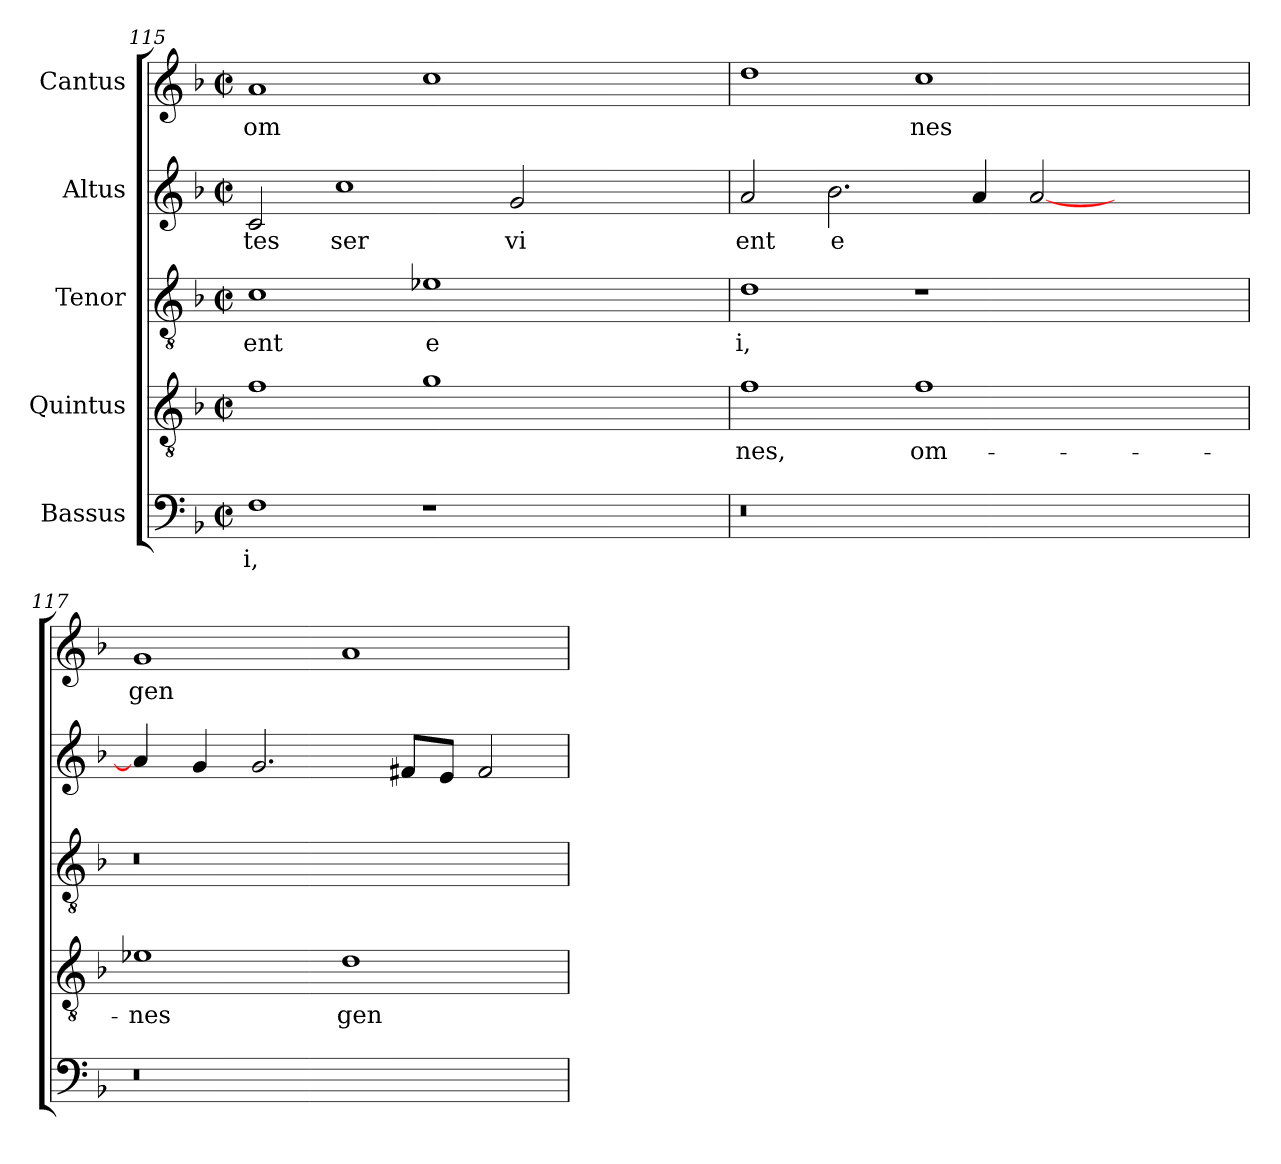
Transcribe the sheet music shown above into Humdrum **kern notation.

**kern	**text	**kern	**text	**kern	**text	**kern	**text	**kern	**text
*part5	*part5	*part4	*part4	*part3	*part3	*part2	*part2	*part1	*part1
*staff5	*staff5	*staff4	*staff4	*staff3	*staff3	*staff2	*staff2	*staff1	*staff1
*I"Bassus	*	*I"Quintus	*	*I"Tenor	*	*I"Altus	*	*I"Cantus	*
*clefF4	*	*clefGv2	*	*clefGv2	*	*clefG2	*	*clefG2	*
*k[b-]	*	*k[b-]	*	*k[b-]	*	*k[b-]	*	*k[b-]	*
*F:	*	*F:	*	*F:	*	*F:	*	*F:	*
*M2/2	*	*M2/2	*	*M2/2	*	*M2/2	*	*M2/2	*
*met(c|)	*	*met(c|)	*	*met(c|)	*	*met(c|)	*	*met(c|)	*
=115	=115	=115	=115	=115	=115	=115	=115	=115	=115
!	!LO:LY:b:cj	!	!	!	!LO:LY:b:cj	!	!LO:LY:b:cj	!	!LO:LY:b:cj
1F	i,	1f	.	1c	ent	2c/	tes	1a	om
!	!	!	!	!	!	!	!LO:LY:b:cj	!	!
.	.	.	.	.	.	1cc	ser	.	.
!LO:N:vis=1	!	!	!	!	!LO:LY:b:cj	!	!	!	!
0r	.	1g	.	1e-X	e	.	.	1cc	.
!	!	!	!	!	!	!	!LO:LY:b:cj	!	!
.	.	.	.	.	.	2g/	vi	.	.
.	.	1ryy	.	1ryy	.	1ryy	.	1ryy	.
=116	=116	=116	=116	=116	=116	=116	=116	=116	=116
!	!	!	!LO:LY:b:cj	!	!LO:LY:b:cj	!	!LO:LY:b:cj	!	!
0r	.	1f	-nes,	1d	i,	2a/	ent	1dd	.
!	!	!	!	!	!	!	!LO:LY:b:cj	!	!
.	.	.	.	.	.	2.b-\	e	.	.
!	!	!	!LO:LY:b:cj	!LO:N:vis=1	!	!	!	!	!LO:LY:b:cj
.	.	1f	om-	0r	.	.	.	1cc	nes
.	.	.	.	.	.	4a/	.	.	.
.	.	.	.	.	.	[<2a/	.	.	.
1ryy	.	1ryy	.	.	.	1ryy	.	1ryy	.
=117	=117	=117	=117	=117	=117	=117	=117	=117	=117
!	!	!	!LO:LY:b:cj	!	!	!	!	!	!LO:LY:b
0r	.	1e-X	-nes	0r	.	4a/]	.	1g	gen
.	.	.	.	.	.	4g/	.	.	.
.	.	.	.	.	.	2.g/	.	.	.
!	!	!	!LO:LY:b:cj	!	!	!	!	!	!
.	.	1d	gen-	.	.	.	.	1a	.
.	.	.	.	.	.	8f#X/L	.	.	.
.	.	.	.	.	.	8e/J	.	.	.
.	.	.	.	.	.	2f#/	.	.	.
=	=	=	=	=	=	=	=	=	=
*-	*-	*-	*-	*-	*-	*-	*-	*-	*-
